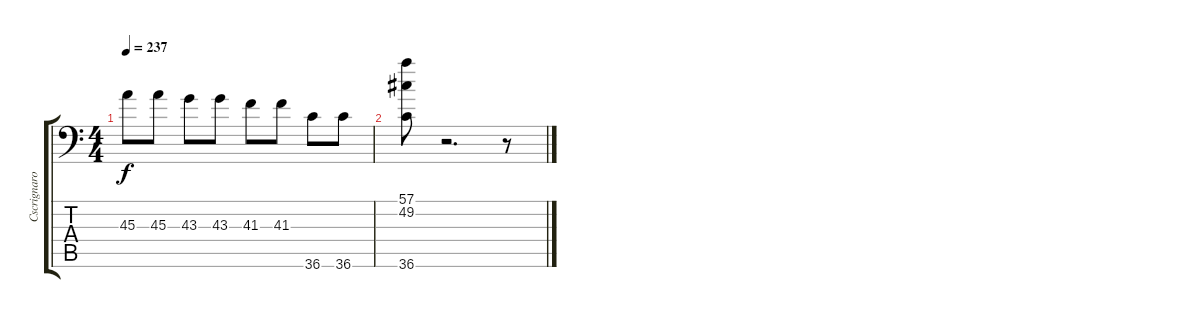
\track ("Cscrignaro" "Cscrignaro") {instrument acousticgrandpiano}
\staff {score tabs}
\tuning (C-1 C-1 C-1 C-1 C-1 C-1) {hide}
\ts (4 4)
\tempo 237
\clef f4
\ks c
45.3.8{dy f} 45.3.8 43.3.8 43.3.8 41.3.8 41.3.8 36.6.8 36.6.8 |
(57.1 49.2 36.6).8 r.2{d} r.8
